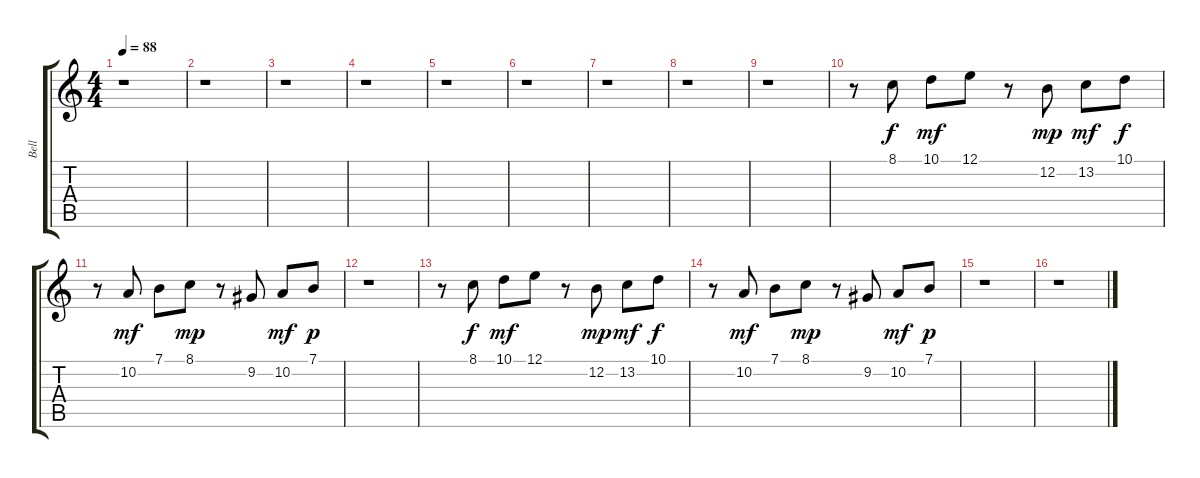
\track ("Bell" "Bell") {instrument vibraphone}
\staff {score tabs}
\tuning (E4 B3 G3 D3 A2 E2) {hide}
\ts (4 4)
\tempo 88
\clef g2
\ks c
r.1{dy p} |
r.1 |
r.1 |
r.1 |
r.1 |
r.1 |
r.1 |
r.1 |
r.1 |
r.8 8.1.8{dy f} 10.1.8{dy mf} 12.1.8 r.8 12.2.8{dy mp} 13.2.8{dy mf} 10.1.8{dy f} |
r.8 10.2.8{dy mf} 7.1.8 8.1.8{dy mp} r.8 9.2.8 10.2.8{dy mf} 7.1.8{dy p} |
r.1 |
r.8 8.1.8{dy f} 10.1.8{dy mf} 12.1.8 r.8 12.2.8{dy mp} 13.2.8{dy mf} 10.1.8{dy f} |
r.8 10.2.8{dy mf} 7.1.8 8.1.8{dy mp} r.8 9.2.8 10.2.8{dy mf} 7.1.8{dy p} |
r.1 |
r.1
